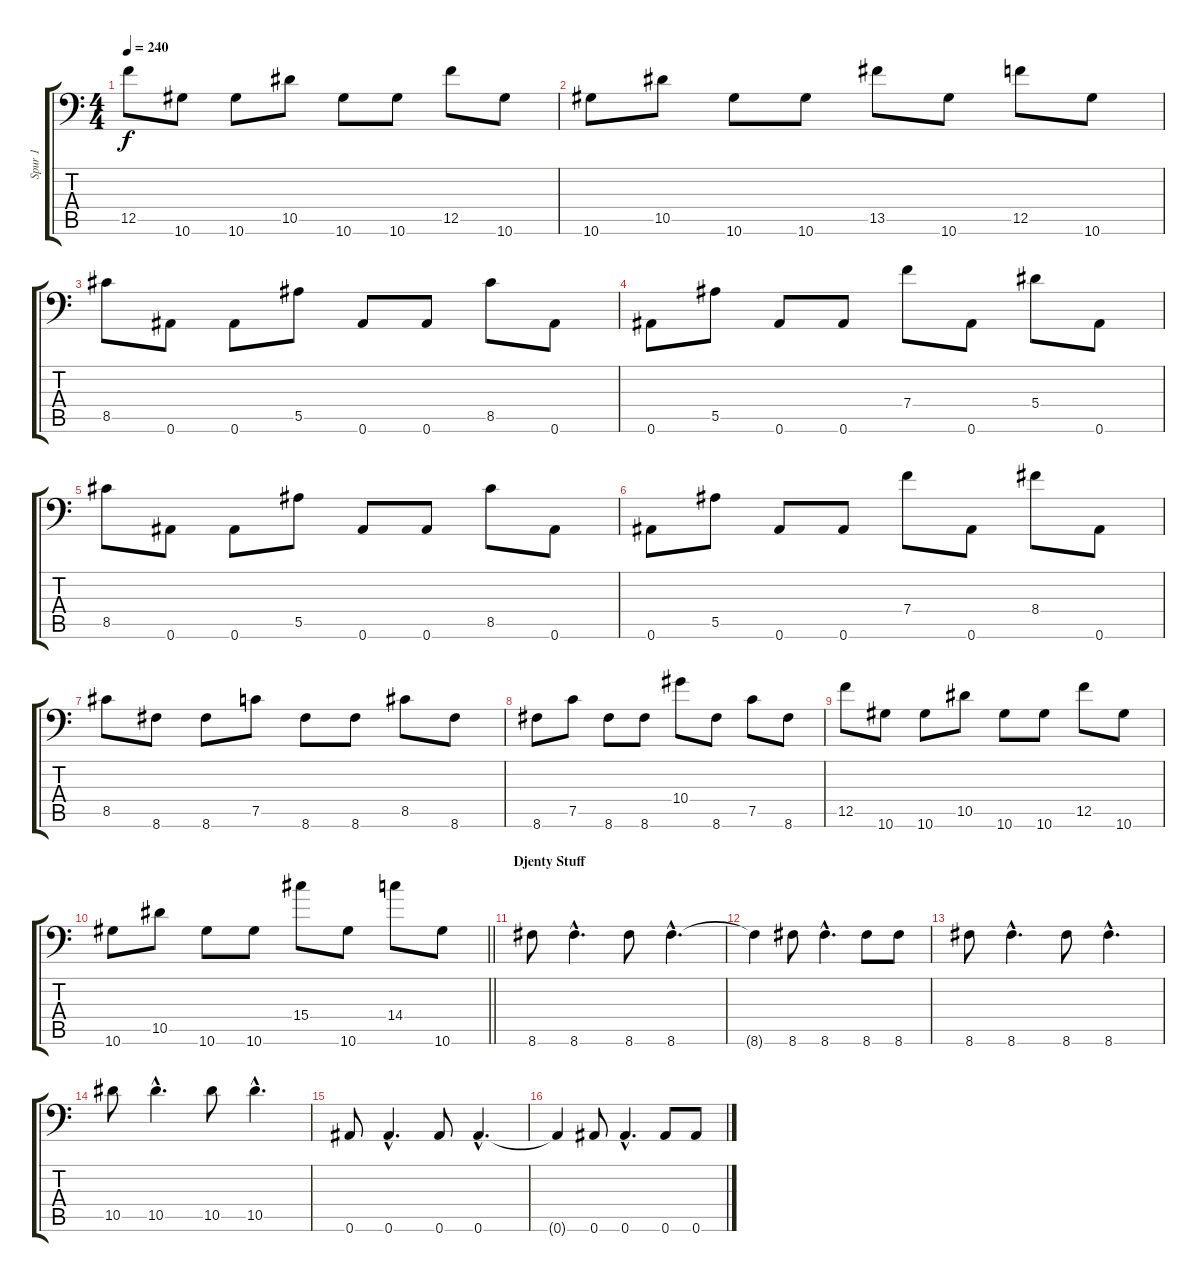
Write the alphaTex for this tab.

\track ("Spur 1" "Spur 1") {instrument distortionguitar}
\staff {score tabs}
\tuning (C4 G3 Eb3 Bb2 F2 Bb1) {hide}
\ts (4 4)
\tempo 240
\clef f4
\ks c
12.5.8{dy f} 10.6.8 10.6.8 10.5.8 10.6.8 10.6.8 12.5.8 10.6.8 |
10.6.8 10.5.8 10.6.8 10.6.8 13.5.8 10.6.8 12.5.8 10.6.8 |
8.5.8 0.6.8 0.6.8 5.5.8 0.6.8 0.6.8 8.5.8 0.6.8 |
0.6.8 5.5.8 0.6.8 0.6.8 7.4.8 0.6.8 5.4.8 0.6.8 |
8.5.8 0.6.8 0.6.8 5.5.8 0.6.8 0.6.8 8.5.8 0.6.8 |
0.6.8 5.5.8 0.6.8 0.6.8 7.4.8 0.6.8 8.4.8 0.6.8 |
8.5.8 8.6.8 8.6.8 7.5.8 8.6.8 8.6.8 8.5.8 8.6.8 |
8.6.8 7.5.8 8.6.8 8.6.8 10.4.8 8.6.8 7.5.8 8.6.8 |
12.5.8 10.6.8 10.6.8 10.5.8 10.6.8 10.6.8 12.5.8 10.6.8 |
\barLineRight lightlight
10.6.8 10.5.8 10.6.8 10.6.8 15.4.8 10.6.8 14.4.8 10.6.8 |
\section ("" "Djenty Stuff")
8.6.8 8.6{hac}.4{d} 8.6.8 8.6{hac}.4{d} |
8.6{t}.4 8.6.8 8.6{hac}.4{d} 8.6.8 8.6.8 |
8.6.8 8.6{hac}.4{d} 8.6.8 8.6{hac}.4{d} |
10.5.8 10.5{hac}.4{d} 10.5.8 10.5{hac}.4{d} |
0.6.8 0.6{hac}.4{d} 0.6.8 0.6{hac}.4{d} |
0.6{t}.4 0.6.8 0.6{hac}.4{d} 0.6.8 0.6.8
